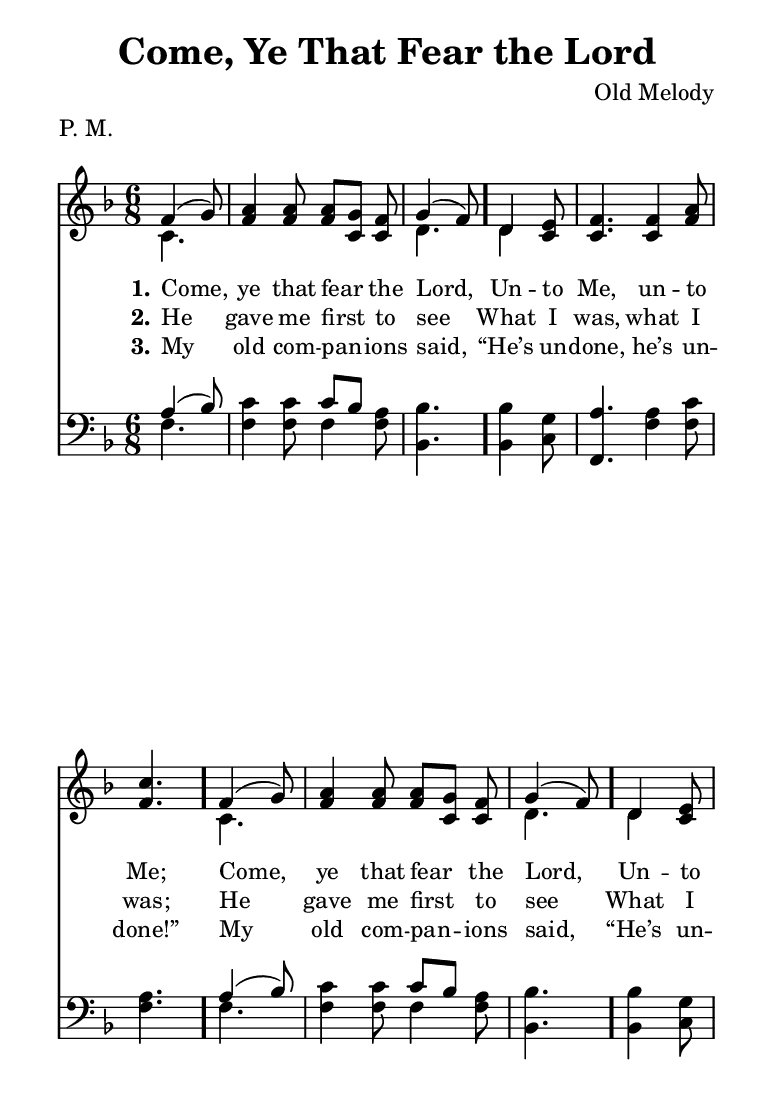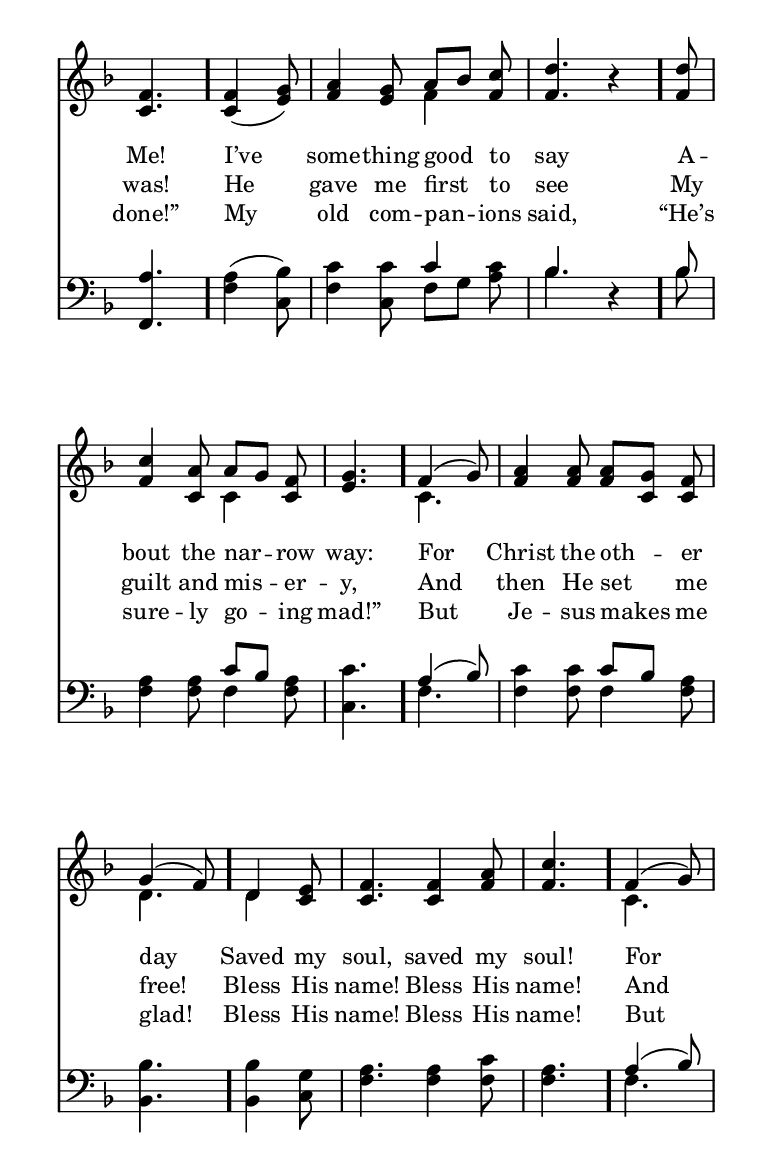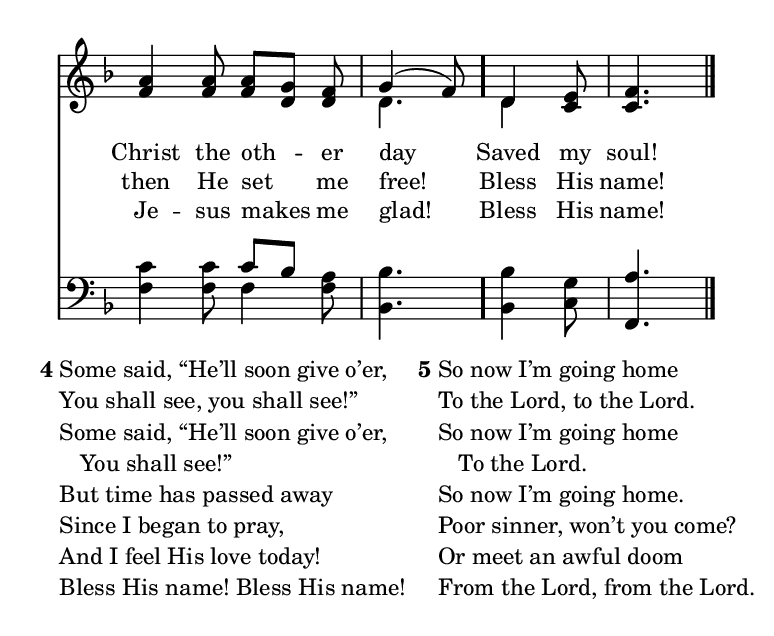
\include "common/global.ily"
\paper {
  \include "common/paper.ily"
}

\header{
  %gospel
  hymnnumber = "78"
  title = "Come, Ye That Fear the Lord"
  tunename = "Lorneville"
  meter = "P. M."
  poet = ""
  composer = "Old Melody"
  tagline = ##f
}

% for fermata in MIDI
ta = { \tempo 4=100 }
tb = { \tempo 4=50  }

patternAA = { c4( c8) | c4 c8 c8[ c8] c8 | c4( c8) }
patternAB = { c4.     | c4 c8 c8[ c8] c8 | c4.     }
patternAC = { c4( c8) | c4 c8 c8[ c8] c8 | c4.     }
patternAD = { c4.     | c4 c8 c4      c8 | c4.     }

patternBA = { c4 c8 c4. }

patternCA = { \patternBA }

patternDA = { c4( c8) | c4 c8 c8[ c8] c8 | c4. c4 }
patternDB = { c4( c8) | c4 c8 c4      c8 | c4. c4 }

patternEA = { c8 | c4 c8 c8[ c8] c8 | c4. }
patternEB = { c8 | c4 c8 c4      c8 | c4. }

global = {
  \include "common/overrides.ily"
  \override Staff.TimeSignature.style = #'numbered
  \time 6/8
  \override Score.MetronomeMark.transparent = ##t % hide all fermata changes too
  \ta
  \key f \major
  \partial 4.
  \autoBeamOff
}

notesSoprano = {
\global
\relative c' {

  \changePitch \patternAA { f g | a a a g f | g f }
  \changePitch \patternBA { d e | f f a | c }
  \changePitch \patternAA { f, g a a a g f | g f }
  \changePitch \patternCA { d e f }

  \changePitch \patternDA { f g | a g a bes c | d r }
  \changePitch \patternEA { d | c a a g f | g }
  \changePitch \patternAA { f g | a a a g f | g f }
  \changePitch \patternCA { d e f }
  \changePitch \patternCA { f a | c }

  \changePitch \patternAA { f, g | a a a g f | g f }
  \changePitch \patternCA { d e | f }

  \bar "|."

}
}

notesAlto = {
\global
\relative e' {

  \changePitch \patternAB { c | f f f c c | d }
  \changePitch \patternBA { d c | c c f | f }
  \changePitch \patternAB { c | f f f c c | d }
  \changePitch \patternCA { d c | c }

  \changePitch \patternDB { c e | f e f f | f r }
  \changePitch \patternEB { f | f c c c | e }
  \changePitch \patternAB { c | f f f c c | d }
  \changePitch \patternCA { d c c }
  \changePitch \patternCA { c f | f }

  \changePitch \patternAB { c | f f f d d | d }
  \changePitch \patternCA { d c | c }

}
}

notesTenor = {
\global
\relative a {

  \changePitch \patternAC { a bes | c c c bes a | bes }
  \changePitch \patternBA { bes g | a a c | a }
  \changePitch \patternAC { a bes | c c c bes a | bes }
  \changePitch \patternCA { bes g | a }

  \changePitch \patternDB { a bes | c c c c | bes r }
  \changePitch \patternEA { bes | a a c bes a | c }
  \changePitch \patternAC { a bes | c c c bes a | bes }
  \changePitch \patternCA { bes g | a}
  \changePitch \patternCA { a c | a }

  \changePitch \patternAC { a bes | c c c bes a | bes }
  \changePitch \patternCA { bes g | a }

}
}

notesBass = {
\global
\relative f {

  \changePitch \patternAD { f | f f f f | bes, }
  \changePitch \patternBA { bes c | f, f' f | f }
  \changePitch \patternAD { f | f f f f | bes, }
  \changePitch \patternCA { bes c | f, }

  \changePitch \patternDA { f' c | f c f g a | bes r }
  \changePitch \patternEB { bes | f f f f | c }
  \changePitch \patternAD { f | f f f f | bes, }
  \changePitch \patternCA { bes c | f }
  \changePitch \patternCA { f f | f }

  \changePitch \patternAD { f | f f f f | bes, }
  \changePitch \patternCA { bes c | f, }

}
}

wordsA = \lyricmode {
\set stanza = "1."

Come, ye that fear the Lord, \bar "."
Un -- to Me, un -- to Me; \bar "."
Come, ye that fear the Lord, \bar "."
Un -- to Me! \bar "."
I’ve some -- thing good to say \bar "."
A -- bout the nar -- row way: \bar "."
For Christ the oth -- er day \bar "."
Saved my soul, saved my soul! \bar "."
%{HIDE>%} For Christ the oth -- er day \bar "." %{<HIDE%}
%{HIDE>%} Saved my soul! \bar "." %{<HIDE%}

}

wordsB = \lyricmode {
\set stanza = "2."

He gave me first to see
What I was, what I was;
He gave me first to see
What I was!
He gave me first to see
My guilt and mis -- er -- y,
And then He set me free!
Bless His name! Bless His name!
%{HIDE>%} And then He set me free! %{<HIDE%}
%{HIDE>%} Bless His name! %{<HIDE%}

}

wordsC = \lyricmode {
\set stanza = "3."

My old com -- pan -- ions said,
“He’s un -- done, he’s un -- done!”
My old com -- pan -- ions said,
“He’s un -- done!”
My old com -- pan -- ions said,
“He’s sure -- ly go -- ing mad!”
But Je -- sus makes me glad!
Bless His name! Bless His name!
%{HIDE>%} But Je -- sus makes me glad! %{<HIDE%}
%{HIDE>%} Bless His name! %{<HIDE%}

}

wordsD = \markuplist {

\line { Some said, “He’ll soon give o’er, }
\line { You shall see, you shall see!” }
\line { Some said, “He’ll soon give o’er, }
\line { { \hspace #2 } You shall see!” }
\line { But time has passed away }
\line { Since I began to pray, }
\line { And I feel His love today! }
\line { Bless His name! Bless His name! }

}

wordsE = \markuplist {

\line { So now I’m going home }
\line { To the Lord, to the Lord. }
\line { So now I’m going home }
\line { { \hspace #2 } To the Lord. }
\line { So now I’m going home. }
\line { Poor sinner, won’t you come? }
\line { Or meet an awful doom }
\line { From the Lord, from the Lord. }

}

\score {
  \context ChoirStaff <<
    \context Staff = upper <<
      \set Staff.autoBeaming = ##f
      \set ChoirStaff.systemStartDelimiter = #'SystemStartBar
      \set ChoirStaff.printPartCombineTexts = ##f
      \partcombine #'(2 . 11) \notesSoprano \notesAlto
      \context NullVoice = sopranos { \voiceOne << \notesSoprano >> }
      \context Lyrics = one   \lyricsto sopranos \wordsA
      \context Lyrics = two   \lyricsto sopranos \wordsB
      \context Lyrics = three \lyricsto sopranos \wordsC
    >>
    \context Staff = men <<
      \set Staff.autoBeaming = ##f
      \clef bass
      \set ChoirStaff.printPartCombineTexts = ##f
      \partcombine #'(2 . 11) \notesTenor \notesBass
    >>
  >>
  \layout {
    \include "common/layout.ily"
  }
  #(cond ((ly:get-option 'eog-midi-permitted) #{ \midi{
    \include "common/midi.ily"
  } #}))
}

\markup { \vcenter \column {
  \vspace #0.5 % not enough space for \vspace #1
  \fill-line {
    \null
    \line{ \bold 4 \column { \wordsD } }
    \null
    \line{ \bold 5 \column { \wordsE } }
    \null
  }
  \vspace #0.5 % not enough space for \vspace #1
} }

\version "2.19.49"  % necessary for upgrading to future LilyPond versions.

% vi:set et ts=2 sw=2 ai nocindent syntax=lilypond:
